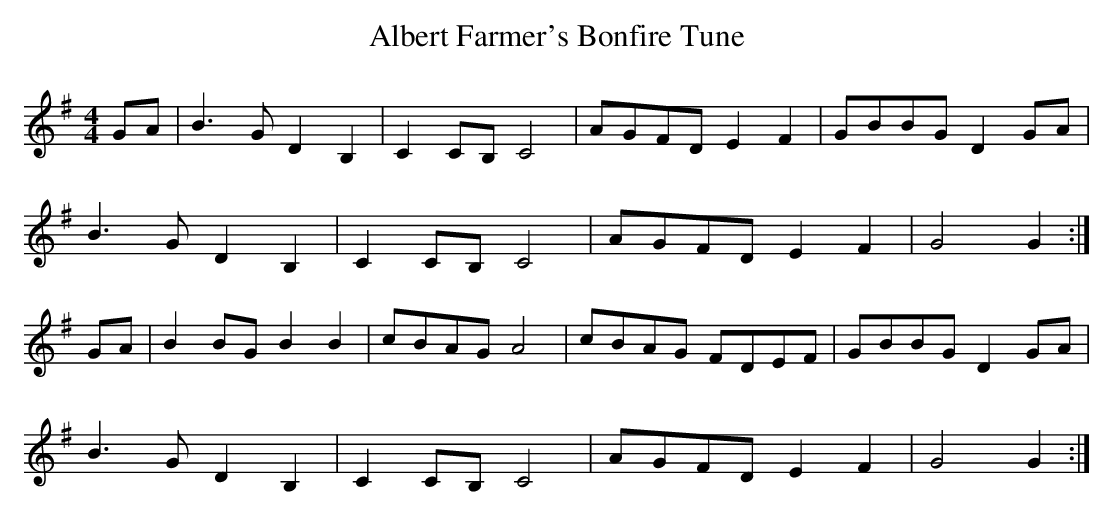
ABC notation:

X:1
T:Albert Farmer's Bonfire Tune
M:4/4
L:1/8
K:G
GA|B3 G D2 B,2|C2 CB, C4|AGFD E2 F2|GBBG D2 GA|
B3 G D2 B,2|C2 CB, C4|AGFD E2 F2|G4 G2:|
GA|B2 BG B2 B2|cBAG A4|cBAG FDEF|GBBG D2 GA|
B3 G D2 B,2|C2 CB, C4|AGFD E2 F2|G4 G2:|
